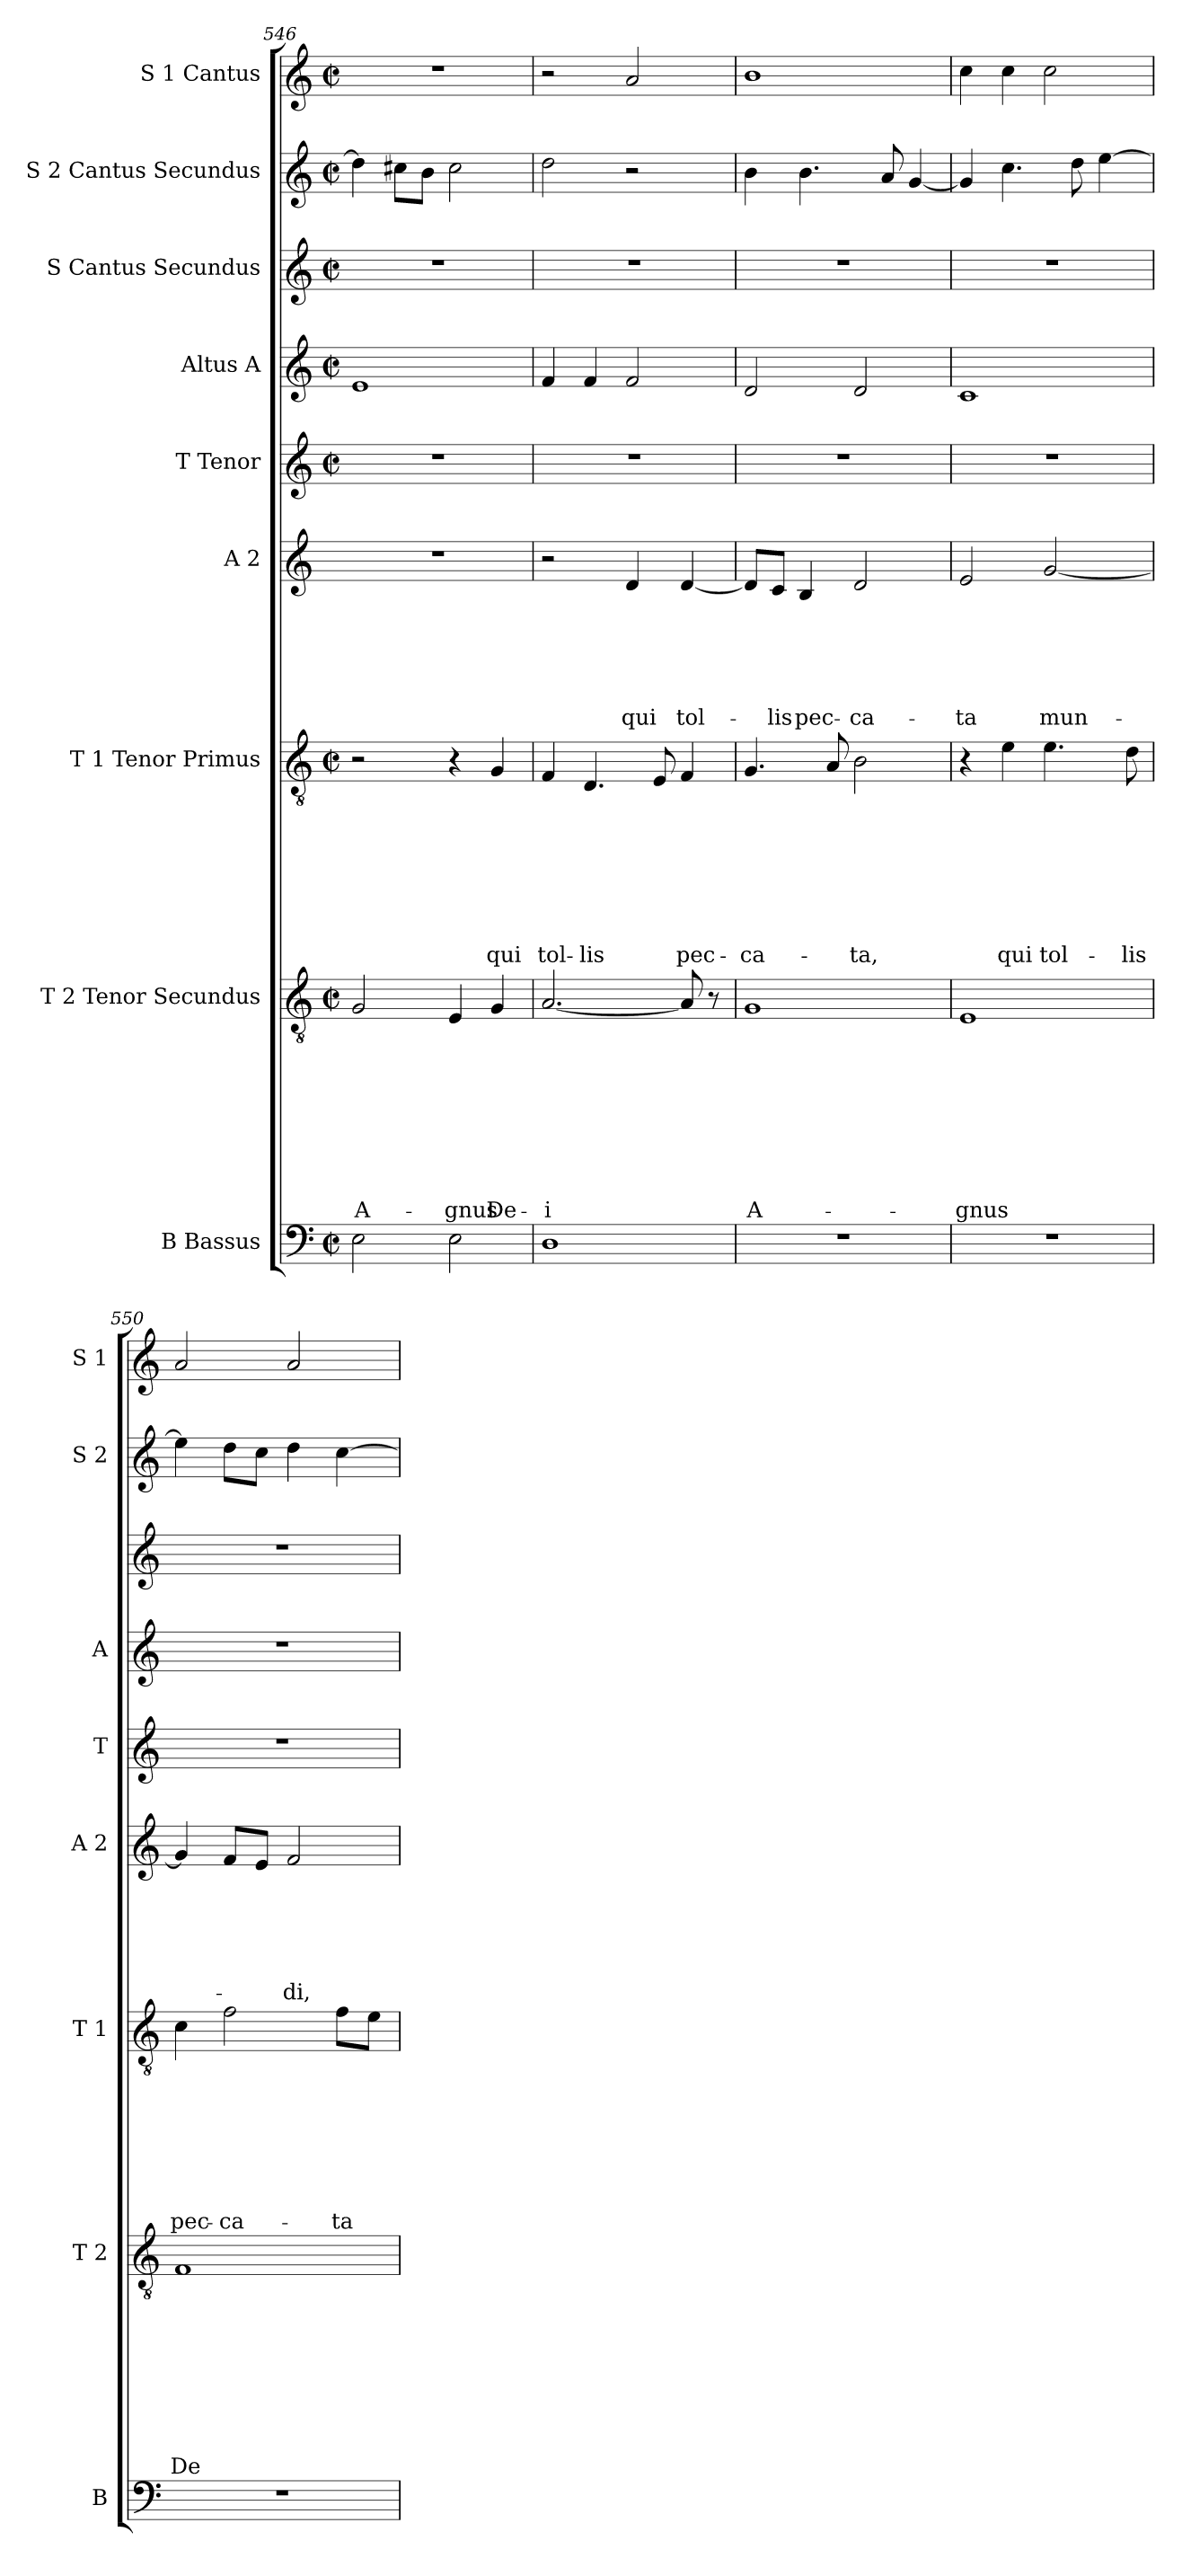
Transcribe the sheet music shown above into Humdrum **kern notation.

**kern	**kern	**text	**text	**text	**text	**text	**text	**text	**text	**text	**kern	**text	**text	**text	**text	**text	**text	**text	**text	**kern	**text	**text	**text	**text	**text	**text	**kern	**kern	**kern	**kern	**kern
*part9	*part8	*part8	*part8	*part8	*part8	*part8	*part8	*part8	*part8	*part8	*part7	*part7	*part7	*part7	*part7	*part7	*part7	*part7	*part7	*part6	*part6	*part6	*part6	*part6	*part6	*part6	*part5	*part4	*part3	*part2	*part1
*staff9	*staff8	*staff8	*staff8	*staff8	*staff8	*staff8	*staff8	*staff8	*staff8	*staff8	*staff7	*staff7	*staff7	*staff7	*staff7	*staff7	*staff7	*staff7	*staff7	*staff6	*staff6	*staff6	*staff6	*staff6	*staff6	*staff6	*staff5	*staff4	*staff3	*staff2	*staff1
*I"B Bassus	*I"T 2 Tenor Secundus	*	*	*	*	*	*	*	*	*	*I"T 1 Tenor Primus	*	*	*	*	*	*	*	*	*I"A 2	*	*	*	*	*	*	*I"T Tenor	*I"Altus A	*I"S Cantus Secundus	*I"S 2 Cantus Secundus	*I"S 1 Cantus
*I'B	*I'T 2	*	*	*	*	*	*	*	*	*	*I'T 1	*	*	*	*	*	*	*	*	*I'A 2	*	*	*	*	*	*	*I'T	*I'A	*	*I'S 2	*I'S 1
*clefF4	*clefGv2	*	*	*	*	*	*	*	*	*	*clefGv2	*	*	*	*	*	*	*	*	*clefG2	*	*	*	*	*	*	*clefG2	*clefG2	*clefG2	*clefG2	*clefG2
*k[]	*k[]	*	*	*	*	*	*	*	*	*	*k[]	*	*	*	*	*	*	*	*	*k[]	*	*	*	*	*	*	*k[]	*k[]	*k[]	*k[]	*k[]
*C:	*C:	*	*	*	*	*	*	*	*	*	*C:	*	*	*	*	*	*	*	*	*C:	*	*	*	*	*	*	*C:	*C:	*C:	*C:	*C:
*M2/2	*M2/2	*	*	*	*	*	*	*	*	*	*M2/2	*	*	*	*	*	*	*	*	*	*	*	*	*	*	*	*M2/2	*M2/2	*M2/2	*M2/2	*M2/2
*met(c|)	*met(c|)	*	*	*	*	*	*	*	*	*	*met(c|)	*	*	*	*	*	*	*	*	*	*	*	*	*	*	*	*met(c|)	*met(c|)	*met(c|)	*met(c|)	*met(c|)
=546	=546	=546	=546	=546	=546	=546	=546	=546	=546	=546	=546	=546	=546	=546	=546	=546	=546	=546	=546	=546	=546	=546	=546	=546	=546	=546	=546	=546	=546	=546	=546
!	!	!	!	!	!	!	!	!	!	!LO:LY:b	!	!	!	!	!	!	!	!	!	!	!	!	!	!	!	!	!	!	!	!	!
2E\	2G/	.	.	.	.	.	.	.	.	A-	2r	.	.	.	.	.	.	.	.	1r	.	.	.	.	.	.	1r	1e	1r	4dd\]	1r
.	.	.	.	.	.	.	.	.	.	.	.	.	.	.	.	.	.	.	.	.	.	.	.	.	.	.	.	.	.	8cc#X\L	.
.	.	.	.	.	.	.	.	.	.	.	.	.	.	.	.	.	.	.	.	.	.	.	.	.	.	.	.	.	.	8b\J	.
!	!	!	!	!	!	!	!	!	!	!LO:LY:b	!	!	!	!	!	!	!	!	!	!	!	!	!	!	!	!	!	!	!	!	!
2E\	4E/	.	.	.	.	.	.	.	.	-gnus	4r	.	.	.	.	.	.	.	.	.	.	.	.	.	.	.	.	.	.	2cc#\	.
!	!	!	!	!	!	!	!	!	!	!LO:LY:b	!	!	!	!	!	!	!	!	!LO:LY:b	!	!	!	!	!	!	!	!	!	!	!	!
.	4G/	.	.	.	.	.	.	.	.	De-	4G/	.	.	.	.	.	.	.	qui	.	.	.	.	.	.	.	.	.	.	.	.
=547	=547	=547	=547	=547	=547	=547	=547	=547	=547	=547	=547	=547	=547	=547	=547	=547	=547	=547	=547	=547	=547	=547	=547	=547	=547	=547	=547	=547	=547	=547	=547
!	!	!	!	!	!	!	!	!	!	!LO:LY:b:rj	!	!	!	!	!	!	!	!	!LO:LY:b	!	!	!	!	!	!	!	!	!	!	!	!
1D	[<2.A/	.	.	.	.	.	.	.	.	-i	4F/	.	.	.	.	.	.	.	tol-	2r	.	.	.	.	.	.	1r	4f/	1r	2dd\	2r
!	!	!	!	!	!	!	!	!	!	!	!	!	!	!	!	!	!	!	!LO:LY:b	!	!	!	!	!	!	!	!	!	!	!	!
.	.	.	.	.	.	.	.	.	.	.	4.D/	.	.	.	.	.	.	.	-lis	.	.	.	.	.	.	.	.	4f/	.	.	.
!	!	!	!	!	!	!	!	!	!	!	!	!	!	!	!	!	!	!	!	!	!	!	!	!	!	!LO:LY:b	!	!	!	!	!
.	.	.	.	.	.	.	.	.	.	.	.	.	.	.	.	.	.	.	.	4d/	.	.	.	.	.	qui	.	2f/	.	2r	2a/
.	.	.	.	.	.	.	.	.	.	.	8E/	.	.	.	.	.	.	.	.	.	.	.	.	.	.	.	.	.	.	.	.
!	!	!	!	!	!	!	!	!	!	!	!	!	!	!	!	!	!	!	!LO:LY:b	!	!	!	!	!	!	!LO:LY:b	!	!	!	!	!
.	8A/]	.	.	.	.	.	.	.	.	.	4F/	.	.	.	.	.	.	.	pec-	[<4d/	.	.	.	.	.	tol-	.	.	.	.	.
.	8r	.	.	.	.	.	.	.	.	.	.	.	.	.	.	.	.	.	.	.	.	.	.	.	.	.	.	.	.	.	.
=548	=548	=548	=548	=548	=548	=548	=548	=548	=548	=548	=548	=548	=548	=548	=548	=548	=548	=548	=548	=548	=548	=548	=548	=548	=548	=548	=548	=548	=548	=548	=548
!	!	!	!	!	!	!	!	!	!	!LO:LY:b	!	!	!	!	!	!	!	!	!LO:LY:b	!	!	!	!	!	!	!	!	!	!	!	!
1r	1G	.	.	.	.	.	.	.	.	A-	4.G/	.	.	.	.	.	.	.	-ca-	8d/L]	.	.	.	.	.	.	1r	2d/	1r	4b\	1b
!	!	!	!	!	!	!	!	!	!	!	!	!	!	!	!	!	!	!	!	!	!	!	!	!	!	!LO:LY:b	!	!	!	!	!
.	.	.	.	.	.	.	.	.	.	.	.	.	.	.	.	.	.	.	.	8c/J	.	.	.	.	.	-lis	.	.	.	.	.
!	!	!	!	!	!	!	!	!	!	!	!	!	!	!	!	!	!	!	!	!	!	!	!	!	!	!LO:LY:b	!	!	!	!	!
.	.	.	.	.	.	.	.	.	.	.	.	.	.	.	.	.	.	.	.	4B/	.	.	.	.	.	pec-	.	.	.	4.b\	.
.	.	.	.	.	.	.	.	.	.	.	8A/	.	.	.	.	.	.	.	.	.	.	.	.	.	.	.	.	.	.	.	.
!	!	!	!	!	!	!	!	!	!	!	!	!	!	!	!	!	!	!	!LO:LY:b	!	!	!	!	!	!	!LO:LY:b	!	!	!	!	!
.	.	.	.	.	.	.	.	.	.	.	2B\	.	.	.	.	.	.	.	-ta,	2d/	.	.	.	.	.	-ca-	.	2d/	.	.	.
.	.	.	.	.	.	.	.	.	.	.	.	.	.	.	.	.	.	.	.	.	.	.	.	.	.	.	.	.	.	8a/	.
.	.	.	.	.	.	.	.	.	.	.	.	.	.	.	.	.	.	.	.	.	.	.	.	.	.	.	.	.	.	[<4g/	.
=549	=549	=549	=549	=549	=549	=549	=549	=549	=549	=549	=549	=549	=549	=549	=549	=549	=549	=549	=549	=549	=549	=549	=549	=549	=549	=549	=549	=549	=549	=549	=549
!	!	!	!	!	!	!	!	!	!	!LO:LY:b	!	!	!	!	!	!	!	!	!	!	!	!	!	!	!	!LO:LY:b	!	!	!	!	!
1r	1E	.	.	.	.	.	.	.	.	-gnus	4r	.	.	.	.	.	.	.	.	2e/	.	.	.	.	.	-ta	1r	1c	1r	4g/]	4cc\
!	!	!	!	!	!	!	!	!	!	!	!	!	!	!	!	!	!	!	!LO:LY:b	!	!	!	!	!	!	!	!	!	!	!	!
.	.	.	.	.	.	.	.	.	.	.	4e\	.	.	.	.	.	.	.	qui	.	.	.	.	.	.	.	.	.	.	4.cc\	4cc\
!	!	!	!	!	!	!	!	!	!	!	!	!	!	!	!	!	!	!	!LO:LY:b	!	!	!	!	!	!	!LO:LY:b	!	!	!	!	!
.	.	.	.	.	.	.	.	.	.	.	4.e\	.	.	.	.	.	.	.	tol-	[<2g/	.	.	.	.	.	mun-	.	.	.	.	2cc\
.	.	.	.	.	.	.	.	.	.	.	.	.	.	.	.	.	.	.	.	.	.	.	.	.	.	.	.	.	.	8dd\	.
.	.	.	.	.	.	.	.	.	.	.	.	.	.	.	.	.	.	.	.	.	.	.	.	.	.	.	.	.	.	[<4ee\	.
!	!	!	!	!	!	!	!	!	!	!	!	!	!	!	!	!	!	!	!LO:LY:b	!	!	!	!	!	!	!	!	!	!	!	!
.	.	.	.	.	.	.	.	.	.	.	8d\	.	.	.	.	.	.	.	-lis	.	.	.	.	.	.	.	.	.	.	.	.
!!LO:LB:g=z
=550	=550	=550	=550	=550	=550	=550	=550	=550	=550	=550	=550	=550	=550	=550	=550	=550	=550	=550	=550	=550	=550	=550	=550	=550	=550	=550	=550	=550	=550	=550	=550
!	!	!	!	!	!	!	!	!	!	!LO:LY:b	!	!	!	!	!	!	!	!	!LO:LY:b	!	!	!	!	!	!	!	!	!	!	!	!
1r	1F	.	.	.	.	.	.	.	.	De-	4c\	.	.	.	.	.	.	.	pec-	4g/]	.	.	.	.	.	.	1r	1r	1r	4ee\]	2a/
!	!	!	!	!	!	!	!	!	!	!	!	!	!	!	!	!	!	!	!LO:LY:b	!	!	!	!	!	!	!	!	!	!	!	!
.	.	.	.	.	.	.	.	.	.	.	2f\	.	.	.	.	.	.	.	-ca-	8f/L	.	.	.	.	.	.	.	.	.	8dd\L	.
.	.	.	.	.	.	.	.	.	.	.	.	.	.	.	.	.	.	.	.	8e/J	.	.	.	.	.	.	.	.	.	8cc\J	.
!	!	!	!	!	!	!	!	!	!	!	!	!	!	!	!	!	!	!	!	!	!	!	!	!	!	!LO:LY:b	!	!	!	!	!
.	.	.	.	.	.	.	.	.	.	.	.	.	.	.	.	.	.	.	.	2f/	.	.	.	.	.	-di,	.	.	.	4dd\	2a/
!	!	!	!	!	!	!	!	!	!	!	!	!	!	!	!	!	!	!	!LO:LY:b	!	!	!	!	!	!	!	!	!	!	!	!
.	.	.	.	.	.	.	.	.	.	.	8f\L	.	.	.	.	.	.	.	-ta	.	.	.	.	.	.	.	.	.	.	[>4cc\	.
.	.	.	.	.	.	.	.	.	.	.	8e\J	.	.	.	.	.	.	.	.	.	.	.	.	.	.	.	.	.	.	.	.
=	=	=	=	=	=	=	=	=	=	=	=	=	=	=	=	=	=	=	=	=	=	=	=	=	=	=	=	=	=	=	=
*-	*-	*-	*-	*-	*-	*-	*-	*-	*-	*-	*-	*-	*-	*-	*-	*-	*-	*-	*-	*-	*-	*-	*-	*-	*-	*-	*-	*-	*-	*-	*-
